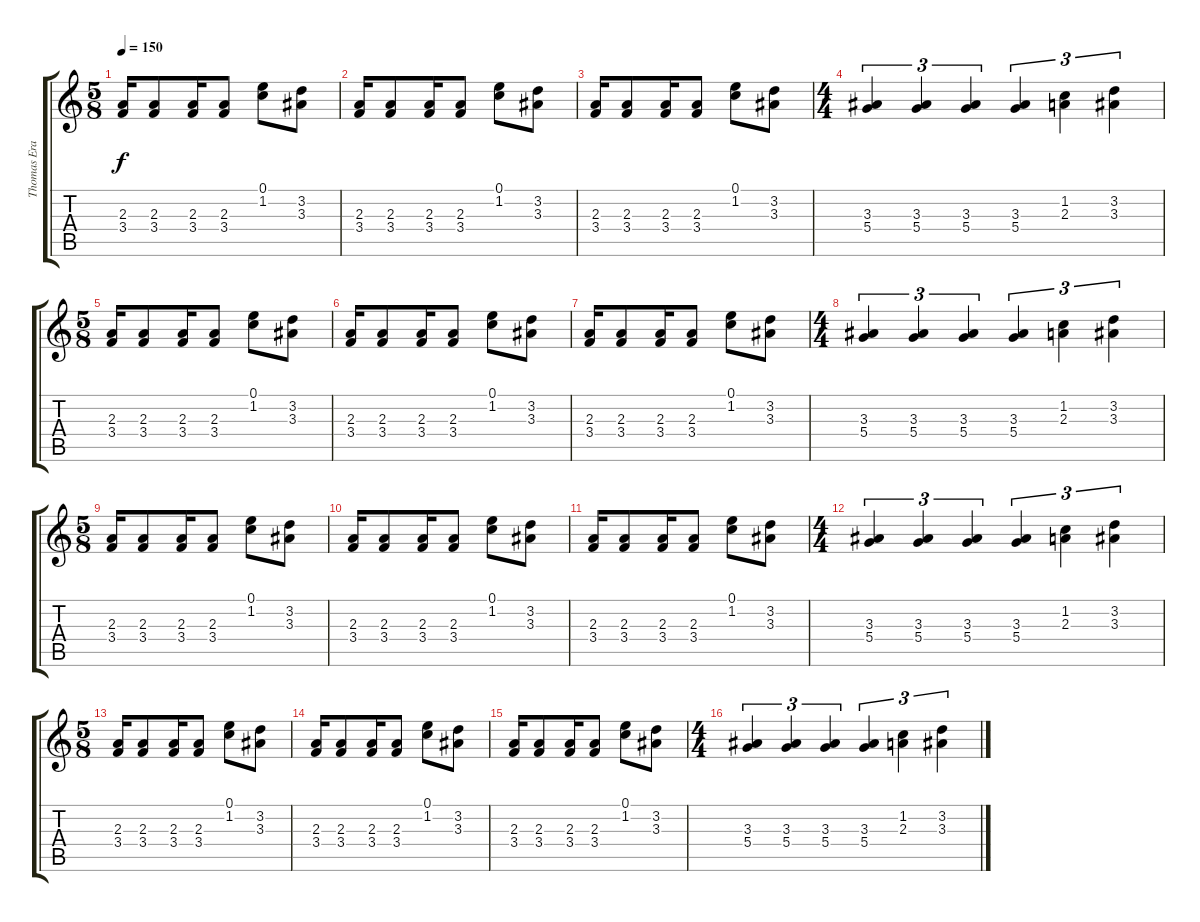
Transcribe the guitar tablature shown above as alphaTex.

\track ("Thomas Erak" "Thomas Era") {instrument overdrivenguitar}
\staff {score tabs}
\tuning (E4 B3 G3 D3 A2 D2) {hide}
\ts (5 8)
\tempo 150
\clef g2
\ks c
(2.3 3.4).16{dy f} (2.3 3.4).8 (2.3 3.4).16 (2.3 3.4).8 (0.1 1.2).8 (3.2 3.3).8 |
(2.3 3.4).16 (2.3 3.4).8 (2.3 3.4).16 (2.3 3.4).8 (0.1 1.2).8 (3.2 3.3).8 |
(2.3 3.4).16 (2.3 3.4).8 (2.3 3.4).16 (2.3 3.4).8 (0.1 1.2).8 (3.2 3.3).8 |
\ts (4 4)
(3.3 5.4).4{tu (3 2)} (3.3 5.4).4{tu (3 2)} (3.3 5.4).4{tu (3 2)} (3.3 5.4).4{tu (3 2)} (1.2 2.3).4{tu (3 2)} (3.2 3.3).4{tu (3 2)} |
\ts (5 8)
(2.3 3.4).16 (2.3 3.4).8 (2.3 3.4).16 (2.3 3.4).8 (0.1 1.2).8 (3.2 3.3).8 |
(2.3 3.4).16 (2.3 3.4).8 (2.3 3.4).16 (2.3 3.4).8 (0.1 1.2).8 (3.2 3.3).8 |
(2.3 3.4).16 (2.3 3.4).8 (2.3 3.4).16 (2.3 3.4).8 (0.1 1.2).8 (3.2 3.3).8 |
\ts (4 4)
(3.3 5.4).4{tu (3 2)} (3.3 5.4).4{tu (3 2)} (3.3 5.4).4{tu (3 2)} (3.3 5.4).4{tu (3 2)} (1.2 2.3).4{tu (3 2)} (3.2 3.3).4{tu (3 2)} |
\ts (5 8)
(2.3 3.4).16 (2.3 3.4).8 (2.3 3.4).16 (2.3 3.4).8 (0.1 1.2).8 (3.2 3.3).8 |
(2.3 3.4).16 (2.3 3.4).8 (2.3 3.4).16 (2.3 3.4).8 (0.1 1.2).8 (3.2 3.3).8 |
(2.3 3.4).16 (2.3 3.4).8 (2.3 3.4).16 (2.3 3.4).8 (0.1 1.2).8 (3.2 3.3).8 |
\ts (4 4)
(3.3 5.4).4{tu (3 2)} (3.3 5.4).4{tu (3 2)} (3.3 5.4).4{tu (3 2)} (3.3 5.4).4{tu (3 2)} (1.2 2.3).4{tu (3 2)} (3.2 3.3).4{tu (3 2)} |
\ts (5 8)
(2.3 3.4).16 (2.3 3.4).8 (2.3 3.4).16 (2.3 3.4).8 (0.1 1.2).8 (3.2 3.3).8 |
(2.3 3.4).16 (2.3 3.4).8 (2.3 3.4).16 (2.3 3.4).8 (0.1 1.2).8 (3.2 3.3).8 |
(2.3 3.4).16 (2.3 3.4).8 (2.3 3.4).16 (2.3 3.4).8 (0.1 1.2).8 (3.2 3.3).8 |
\ts (4 4)
(3.3 5.4).4{tu (3 2)} (3.3 5.4).4{tu (3 2)} (3.3 5.4).4{tu (3 2)} (3.3 5.4).4{tu (3 2)} (1.2 2.3).4{tu (3 2)} (3.2 3.3).4{tu (3 2)}
